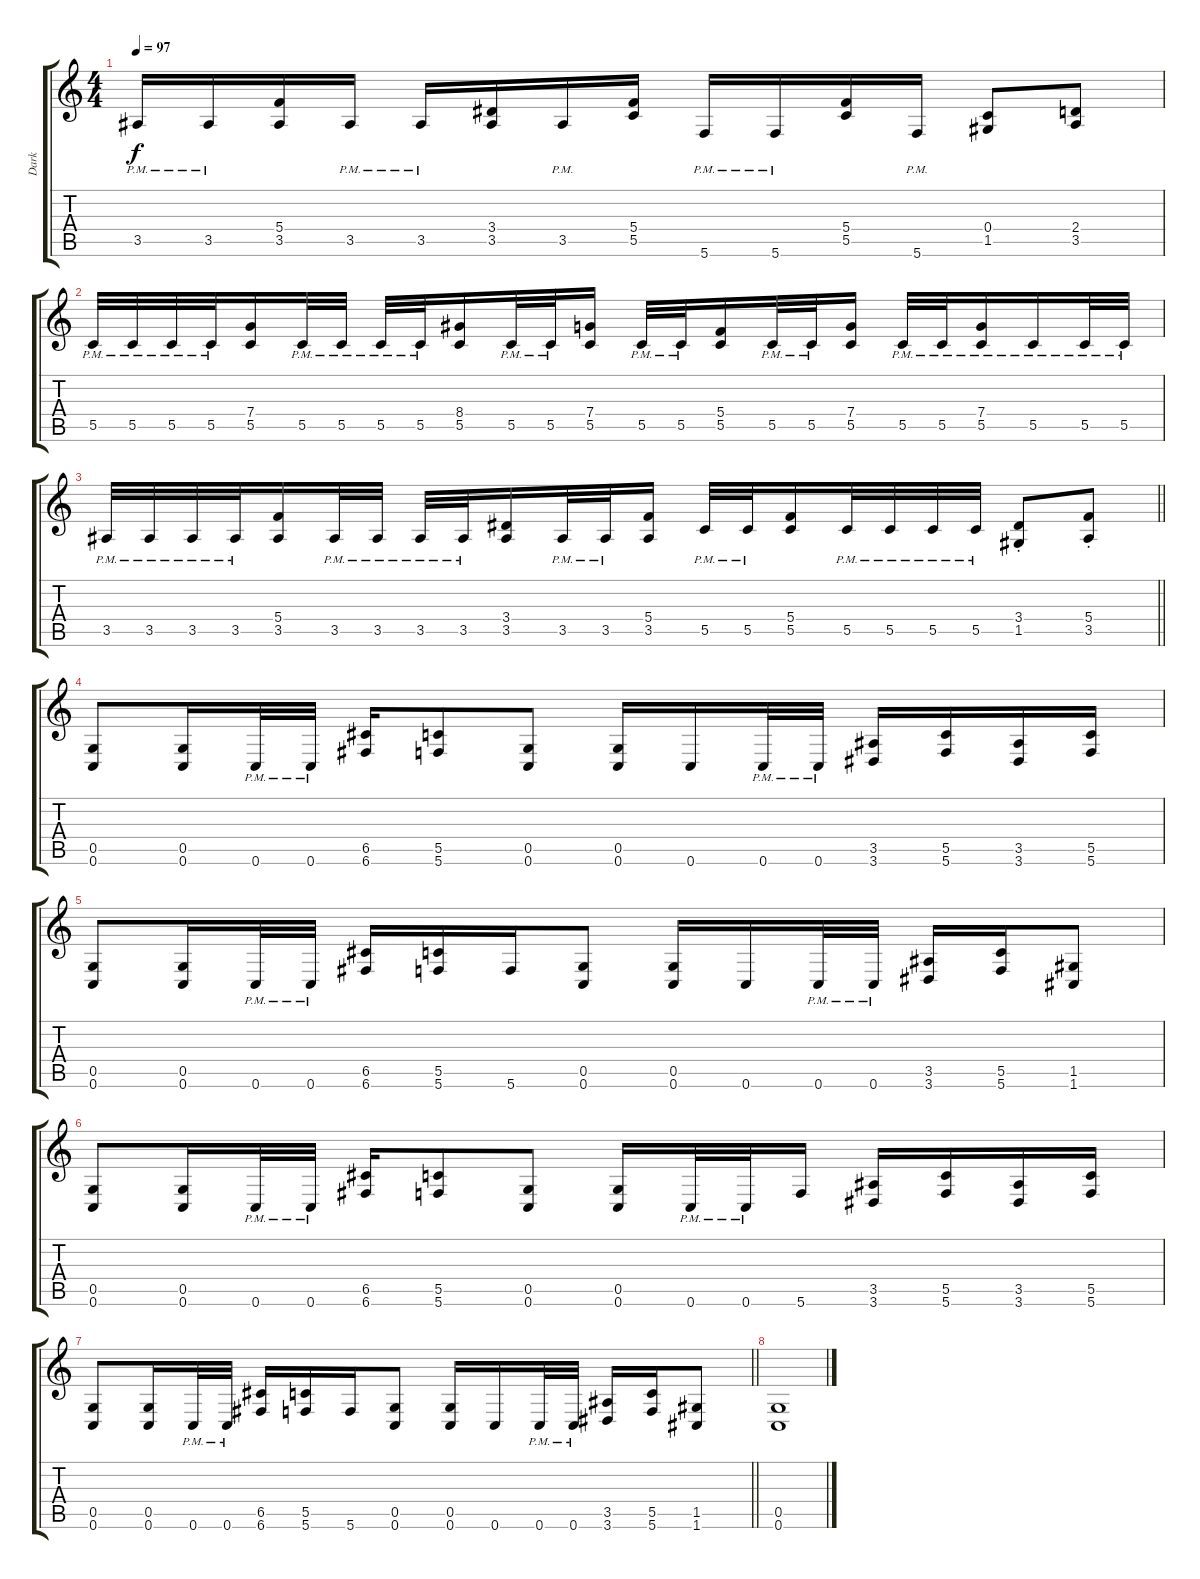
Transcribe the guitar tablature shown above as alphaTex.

\track ("Dark" "Dark") {instrument overdrivenguitar}
\staff {score tabs}
\tuning (D4 A3 F3 C3 G2 C2) {hide}
\ts (4 4)
\tempo 97
\clef g2
\ks c
3.5{pm}.16{dy f} 3.5{pm}.16 (5.4 3.5).16 3.5{pm}.16 3.5{pm}.16 (3.4 3.5).16 3.5{pm}.16 (5.4 5.5).16 5.6{pm}.16 5.6{pm}.16 (5.4 5.5).16 5.6{pm}.16 (0.4 1.5).8 (2.4 3.5).8 |
5.5{pm}.32 5.5{pm}.32 5.5{pm}.32 5.5{pm}.32 (7.4 5.5).16 5.5{pm}.32 5.5{pm}.32 5.5{pm}.32 5.5{pm}.32 (8.4 5.5).16 5.5{pm}.32 5.5{pm}.32 (7.4 5.5).16 5.5{pm}.32 5.5{pm}.32 (5.4 5.5).16 5.5{pm}.32 5.5{pm}.32 (7.4 5.5).16 5.5{pm}.32 5.5{pm}.32 (7.4 5.5{pm}).16 5.5{pm}.16 5.5{pm}.32 5.5{pm}.32 |
\barLineRight lightlight
3.5{pm}.32 3.5{pm}.32 3.5{pm}.32 3.5{pm}.32 (5.4 3.5).16 3.5{pm}.32 3.5{pm}.32 3.5{pm}.32 3.5{pm}.32 (3.4 3.5).16 3.5{pm}.32 3.5{pm}.32 (5.4 3.5).16 5.5{pm}.32 5.5{pm}.32 (5.4 5.5).16 5.5{pm}.32 5.5{pm}.32 5.5{pm}.32 5.5{pm}.32 (3.4{st} 1.5{st}).8 (5.4{st} 3.5{st}).8 |
(0.5 0.6).8 (0.5 0.6).16 0.6{pm}.32 0.6{pm}.32 (6.5 6.6).16 (5.5 5.6).8 (0.5 0.6).8 (0.5 0.6).16 0.6.16 0.6{pm}.32 0.6{pm}.32 (3.5 3.6).16 (5.5 5.6).16 (3.5 3.6).16 (5.5 5.6).16 |
(0.5 0.6).8 (0.5 0.6).16 0.6{pm}.32 0.6{pm}.32 (6.5 6.6).16 (5.5 5.6).16 5.6.16 (0.5 0.6).8 (0.5 0.6).16 0.6.16 0.6{pm}.32 0.6{pm}.32 (3.5 3.6).16 (5.5 5.6).16 (1.5 1.6).8 |
(0.5 0.6).8 (0.5 0.6).16 0.6{pm}.32 0.6{pm}.32 (6.5 6.6).16 (5.5 5.6).8 (0.5 0.6).8 (0.5 0.6).16 0.6{pm}.32 0.6{pm}.32 5.6.16 (3.5 3.6).16 (5.5 5.6).16 (3.5 3.6).16 (5.5 5.6).16 |
\barLineRight lightlight
(0.5 0.6).8 (0.5 0.6).16 0.6{pm}.32 0.6{pm}.32 (6.5 6.6).16 (5.5 5.6).16 5.6.16 (0.5 0.6).8 (0.5 0.6).16 0.6.16 0.6{pm}.32 0.6{pm}.32 (3.5 3.6).16 (5.5 5.6).16 (1.5 1.6).8 |
(0.5 0.6).1
